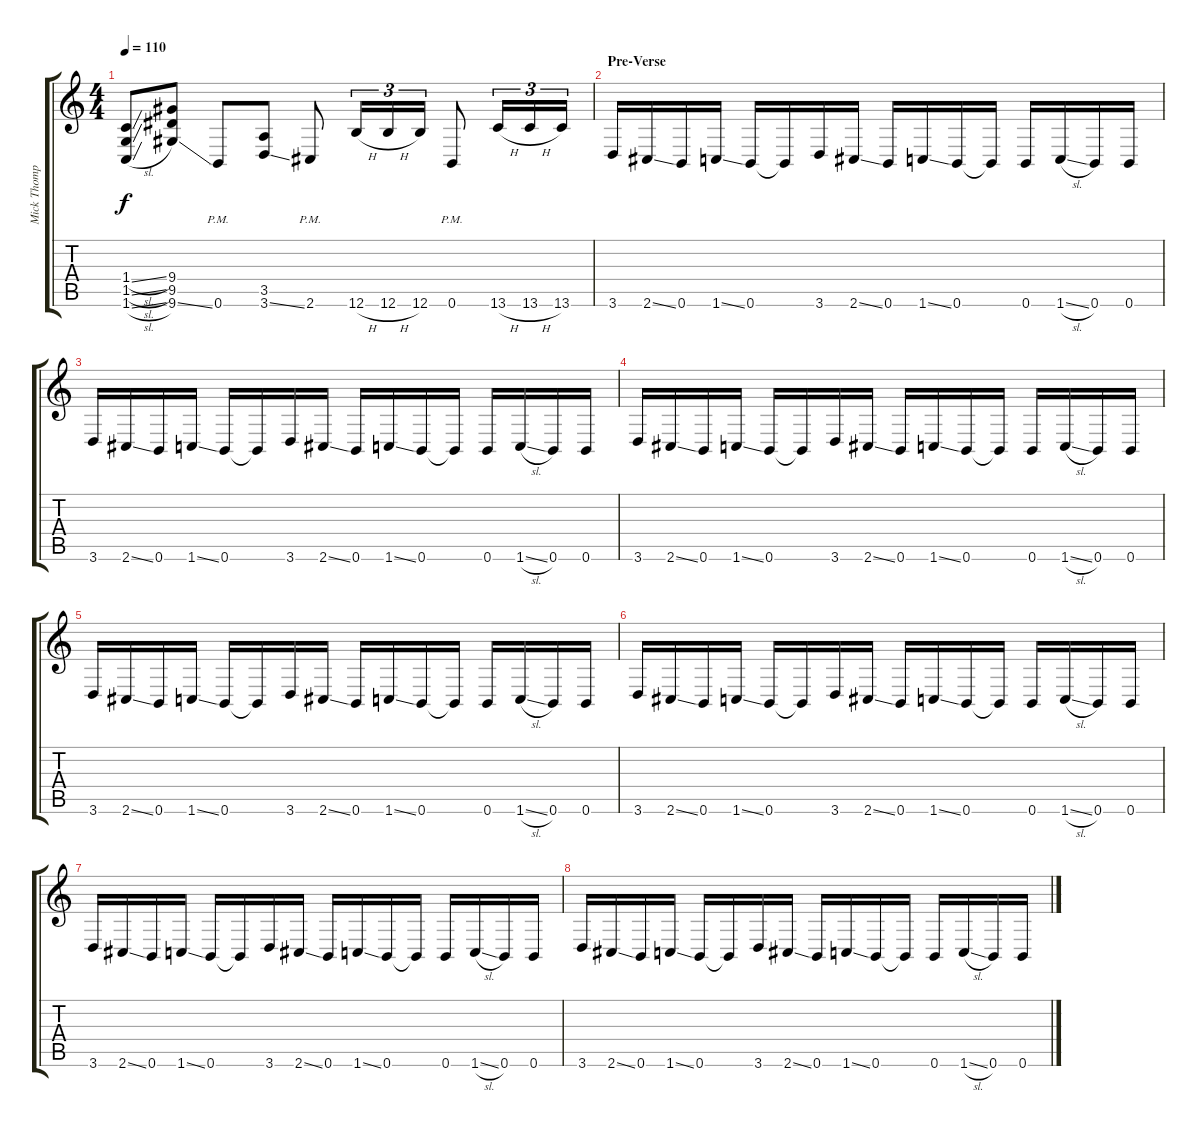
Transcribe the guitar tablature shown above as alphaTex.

\track ("Mick Thompson" "Mick Thomp") {instrument distortionguitar}
\staff {score tabs}
\tuning (Db4 Ab3 E3 B2 Gb2 B1) {hide}
\ts (4 4)
\tempo 110
\clef g2
\ks c
(1.4{sl} 1.5{sl} 1.6{sl}).8{dy f} (9.4 9.5 9.6{ss}).8 0.6{pm}.8 (3.5 3.6{ss}).8 2.6{pm}.8 12.6{h}.16{tu (3 2)} 12.6{h}.16{tu (3 2)} 12.6.16{tu (3 2)} 0.6{pm}.8 13.6{h}.16{tu (3 2)} 13.6{h}.16{tu (3 2)} 13.6.16{tu (3 2)} |
\section ("" "Pre-Verse")
3.6.16 2.6{ss}.16 0.6.16 1.6{ss}.16 0.6.16 0.6{t}.16 3.6.16 2.6{ss}.16 0.6.16 1.6{ss}.16 0.6.16 0.6{t}.16 0.6.16 1.6{sl}.16 0.6.16 0.6.16 |
3.6.16 2.6{ss}.16 0.6.16 1.6{ss}.16 0.6.16 0.6{t}.16 3.6.16 2.6{ss}.16 0.6.16 1.6{ss}.16 0.6.16 0.6{t}.16 0.6.16 1.6{sl}.16 0.6.16 0.6.16 |
3.6.16 2.6{ss}.16 0.6.16 1.6{ss}.16 0.6.16 0.6{t}.16 3.6.16 2.6{ss}.16 0.6.16 1.6{ss}.16 0.6.16 0.6{t}.16 0.6.16 1.6{sl}.16 0.6.16 0.6.16 |
3.6.16 2.6{ss}.16 0.6.16 1.6{ss}.16 0.6.16 0.6{t}.16 3.6.16 2.6{ss}.16 0.6.16 1.6{ss}.16 0.6.16 0.6{t}.16 0.6.16 1.6{sl}.16 0.6.16 0.6.16 |
3.6.16 2.6{ss}.16 0.6.16 1.6{ss}.16 0.6.16 0.6{t}.16 3.6.16 2.6{ss}.16 0.6.16 1.6{ss}.16 0.6.16 0.6{t}.16 0.6.16 1.6{sl}.16 0.6.16 0.6.16 |
3.6.16 2.6{ss}.16 0.6.16 1.6{ss}.16 0.6.16 0.6{t}.16 3.6.16 2.6{ss}.16 0.6.16 1.6{ss}.16 0.6.16 0.6{t}.16 0.6.16 1.6{sl}.16 0.6.16 0.6.16 |
3.6.16 2.6{ss}.16 0.6.16 1.6{ss}.16 0.6.16 0.6{t}.16 3.6.16 2.6{ss}.16 0.6.16 1.6{ss}.16 0.6.16 0.6{t}.16 0.6.16 1.6{sl}.16 0.6.16 0.6.16
